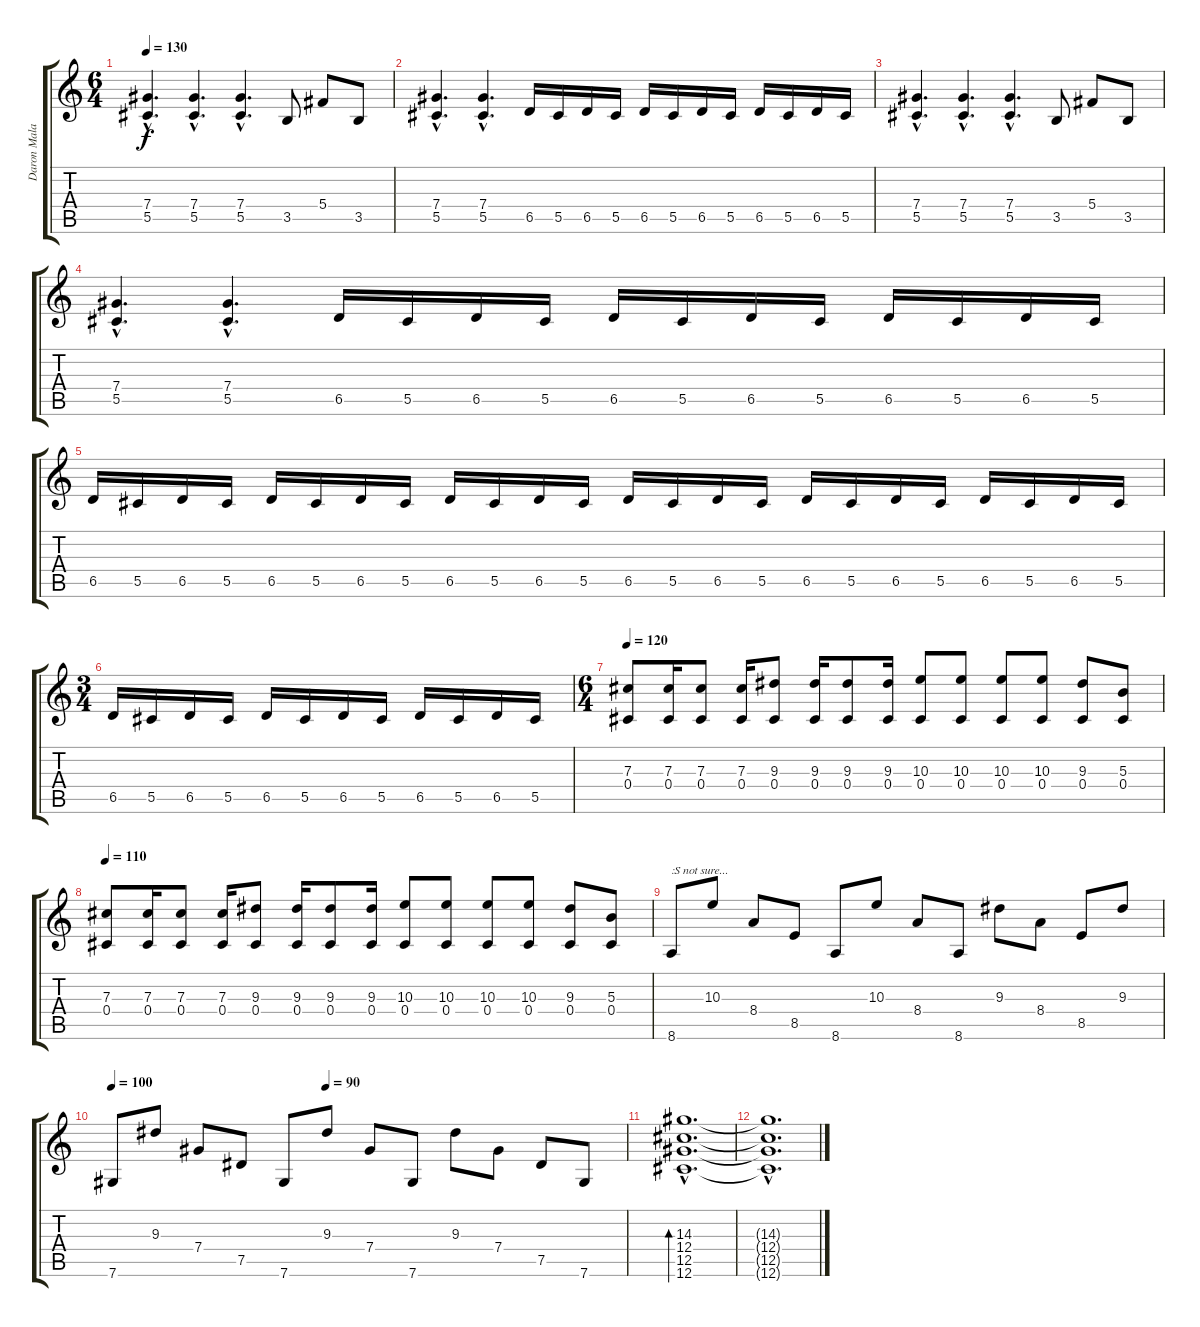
\track ("Daron Malakian" "Daron Mala") {instrument distortionguitar}
\staff {score tabs}
\tuning (Eb4 Bb3 Gb3 Db3 Ab2 Db2) {hide}
\ts (6 4)
\tempo 130
\clef g2
\ks c
(7.4{hac} 5.5{hac}).4{d dy f} (7.4{hac} 5.5{hac}).4{d} (7.4{hac} 5.5{hac}).4{d} 3.5.8 5.4.8 3.5.8 |
(7.4{hac} 5.5{hac}).4{d} (7.4{hac} 5.5{hac}).4{d} 6.5.16 5.5.16 6.5.16 5.5.16 6.5.16 5.5.16 6.5.16 5.5.16 6.5.16 5.5.16 6.5.16 5.5.16 |
(7.4{hac} 5.5{hac}).4{d} (7.4{hac} 5.5{hac}).4{d} (7.4{hac} 5.5{hac}).4{d} 3.5.8 5.4.8 3.5.8 |
(7.4{hac} 5.5{hac}).4{d} (7.4{hac} 5.5{hac}).4{d} 6.5.16 5.5.16 6.5.16 5.5.16 6.5.16 5.5.16 6.5.16 5.5.16 6.5.16 5.5.16 6.5.16 5.5.16 |
6.5.16 5.5.16 6.5.16 5.5.16 6.5.16 5.5.16 6.5.16 5.5.16 6.5.16 5.5.16 6.5.16 5.5.16 6.5.16 5.5.16 6.5.16 5.5.16 6.5.16 5.5.16 6.5.16 5.5.16 6.5.16 5.5.16 6.5.16 5.5.16 |
\ts (3 4)
6.5.16 5.5.16 6.5.16 5.5.16 6.5.16 5.5.16 6.5.16 5.5.16 6.5.16 5.5.16 6.5.16 5.5.16 |
\ts (6 4)
\tempo 120
(7.3 0.4).8{instrument electricguitarclean} (7.3 0.4).16 (7.3 0.4).8 (7.3 0.4).16 (9.3 0.4).8 (9.3 0.4).16 (9.3 0.4).8 (9.3 0.4).16 (10.3 0.4).8 (10.3 0.4).8 (10.3 0.4).8 (10.3 0.4).8 (9.3 0.4).8 (5.3 0.4).8 |
\tempo 110
(7.3 0.4).8 (7.3 0.4).16 (7.3 0.4).8 (7.3 0.4).16 (9.3 0.4).8 (9.3 0.4).16 (9.3 0.4).8 (9.3 0.4).16 (10.3 0.4).8 (10.3 0.4).8 (10.3 0.4).8 (10.3 0.4).8 (9.3 0.4).8 (5.3 0.4).8 |
8.6.8{txt ":S not sure..."} 10.3.8 8.4.8 8.5.8 8.6.8 10.3.8 8.4.8 8.6.8 9.3.8 8.4.8 8.5.8 9.3.8 |
\tempo 100
\tempo (90 0.4166666666666667)
7.6.8 9.3.8 7.4.8 7.5.8 7.6.8 9.3.8 7.4.8 7.6.8 9.3.8 7.4.8 7.5.8 7.6.8 |
(14.3{hac} 12.4{hac} 12.5{hac} 12.6{hac}).1{d bd 120} |
(14.3{hac t} 12.4{hac t} 12.5{hac t} 12.6{hac t}).1{d}
